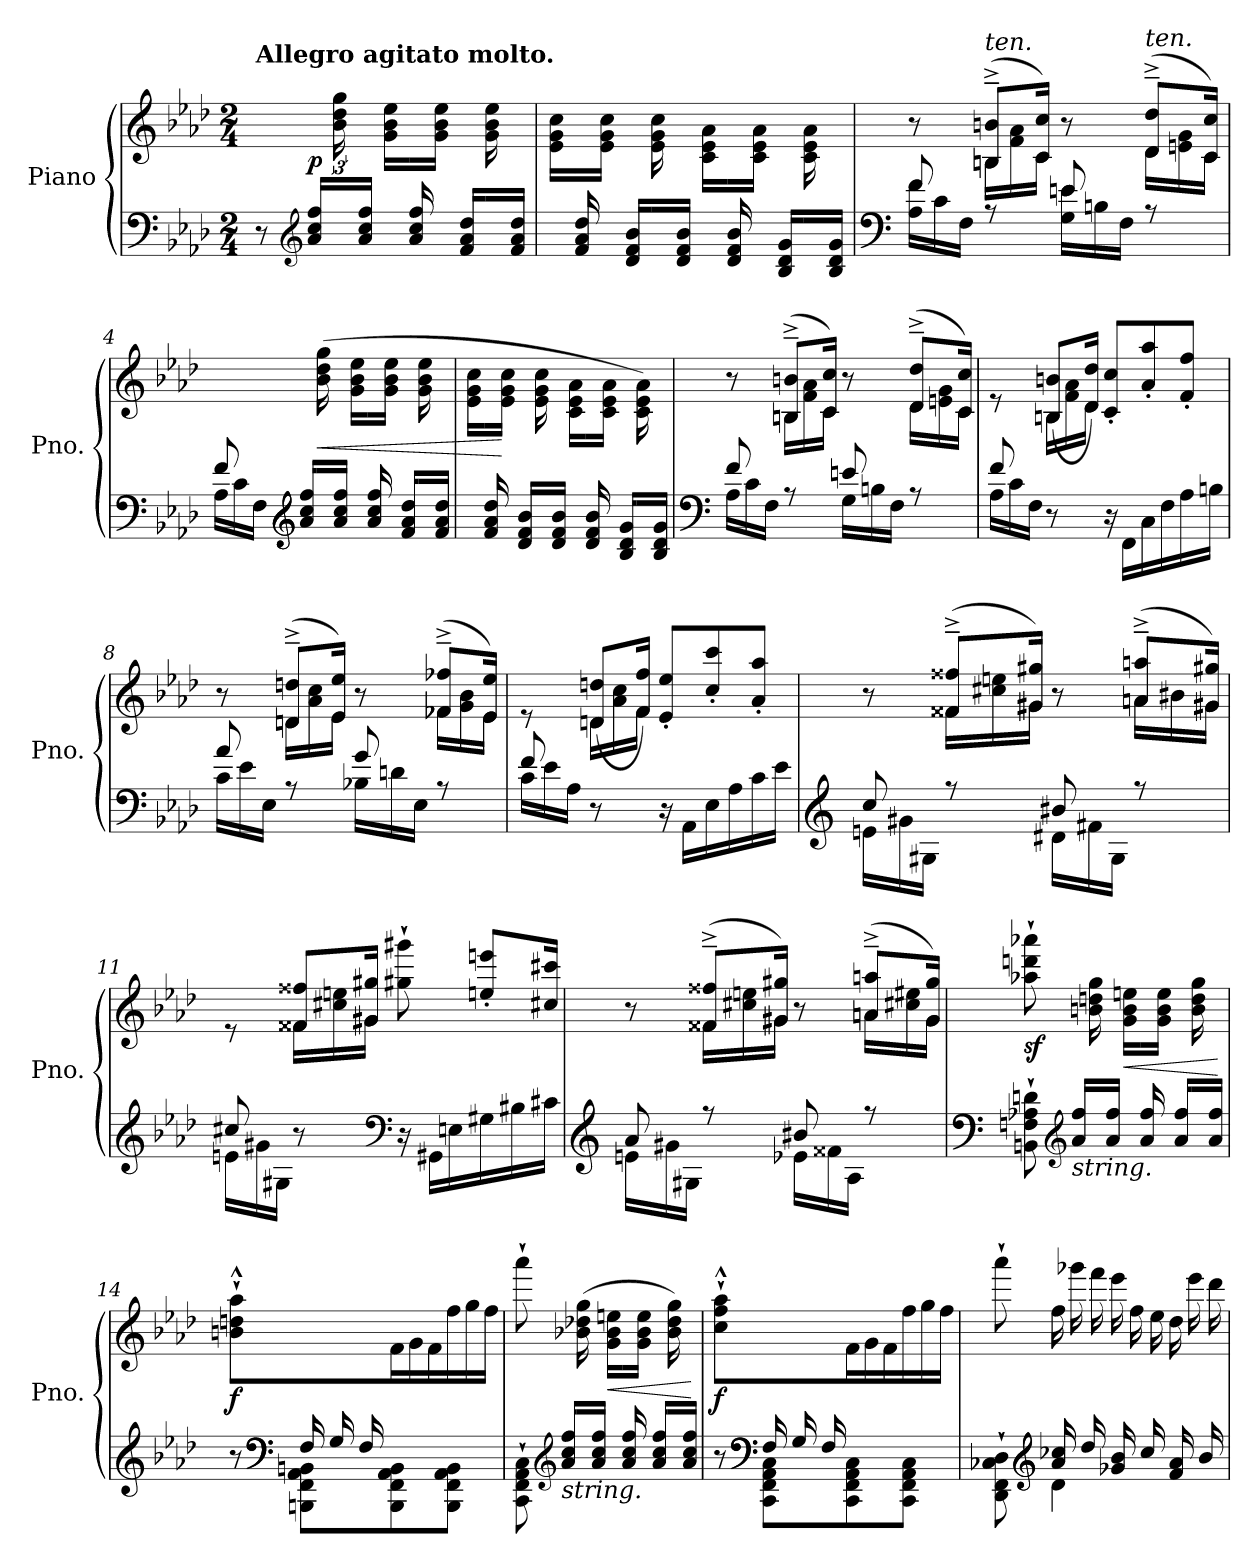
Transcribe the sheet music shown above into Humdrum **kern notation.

**kern	**kern	**dynam
*part1	*part1	*part1
*staff2	*staff1	*staff1/2
*I"Piano	*	*
*I'Pno.	*	*
*clefF4	*clefG2	*
*k[b-e-a-d-]	*k[b-e-a-d-]	*
*M2/4	*M2/4	*
=1	=1	=1
*	*^	*
!	!LO:TX:a:B:t=Allegro agitato molto.	!	!
8r	2ryy	6ryy	.
*clefG2	*	*	*
*Xtuplet	*	*	*
!	!	!	!LO:DY:a=2
24a-/ 24cc/ 24ff/LL	.	.	p
24ryy	.	24b-\ 24dd-\ 24gg\	.
24a-/ 24cc/ 24ff/JJ	.	24ryy	.
*	*	*Xtuplet	*
24ryy	.	24g\ 24b-\ 24ee-\LL	.
24a-/ 24cc/ 24ff/	.	24ryy	.
24ryy	.	24g\ 24b-\ 24ee-\JJ	.
24f/ 24a-/ 24dd-/LL	.	24ryy	.
24ryy	.	24g\ 24b-\ 24ee-\	.
24f/ 24a-/ 24dd-/JJ	.	24ryy	.
=2	=2	=2	=2
24ryy	2ryy	24e-\ 24g\ 24cc\LL	.
24f/ 24a-/ 24dd-/	.	24ryy	.
24ryy	.	24e-\ 24g\ 24cc\JJ	.
24d-/ 24f/ 24b-/LL	.	24ryy	.
24ryy	.	24e-\ 24g\ 24cc\	.
24d-/ 24f/ 24b-/JJ	.	24ryy	.
24ryy	.	24c\ 24e-\ 24a-\LL	.
24d-/ 24f/ 24b-/	.	24ryy	.
24ryy	.	24c\ 24e-\ 24a-\JJ	.
24B-/ 24d-/ 24g/LL	.	24ryy	.
24ryy	.	24c\ 24e-\ 24a-\	.
24B-/ 24d-/ 24g/JJ	.	24ryy	.
=3	=3	=3	=3
*clefF4	*	*	*
*^	*	*	*
24A-\ 24f\LL	8f/	8r	8ryy	.
24c\	.	.	.	.
24F\JJ	.	.	.	.
!	!	!LO:TX:a:i:t=ten.	!	!
8ryy	8rA	(>12Bn/^~ 12bn/^~L	24Bn\LL	.
.	.	.	24f\ 24a-\	.
.	.	24c/ 24cc/Jk)	24c\JJ	.
24G\ 24en\LL	8e/	8r	8ryy	.
24B\	.	.	.	.
24F\JJ	.	.	.	.
!	!	!LO:TX:a:i:t=ten.	!	!
8ryy	8rA	(>12d-/^~ 12dd-/^~L	24d-\LL	.
.	.	.	24en\ 24g\	.
.	.	24c/ 24cc/Jk)	24c\JJ	.
!!LO:LB:g=z	!!
=4	=4	=4	=4	=4
8f/	24A-\LL	8ryy	6ryy	.
.	24c\	.	.	.
.	24F\JJ	.	.	.
*clefG2	*	*	*	*
4.ryy	24a-/ 24cc/ 24ff/LL	4.ryy	.	.
!	!	!	!	!LO:HP:b
.	24ryy	.	(24b-\ 24dd-\ 24gg\	<
.	24a-/ 24cc/ 24ff/JJ	.	24ryy	.
.	24ryy	.	24g\ 24b-\ 24ee-\LL	.
.	24a-/ 24cc/ 24ff/	.	24ryy	.
.	24ryy	.	24g\ 24b-\ 24ee-\JJ	.
.	24f/ 24a-/ 24dd-/LL	.	24ryy	.
.	24ryy	.	24g\ 24b-\ 24ee-\	.
.	24f/ 24a-/ 24dd-/JJ	.	24ryy	.
*v	*v	*	*	*
=5	=5	=5	=5
24ryy	2ryy	24e-\ 24g\ 24cc\LL	.
24f/ 24a-/ 24dd-/	.	24ryy	.
24ryy	.	24e-\ 24g\ 24cc\JJ	[
24d-/ 24f/ 24b-/LL	.	24ryy	.
24ryy	.	24e-\ 24g\ 24cc\	.
24d-/ 24f/ 24b-/JJ	.	24ryy	.
24ryy	.	24c\ 24e-\ 24a-\LL	.
24d-/ 24f/ 24b-/	.	24ryy	.
24ryy	.	24c\ 24e-\ 24a-\JJ	.
24B-/ 24d-/ 24g/LL	.	24ryy	.
24ryy	.	24c\ 24e-\ 24a-\)	.
24B-/ 24d-/ 24g/JJ	.	24ryy	.
=6	=6	=6	=6
*clefF4	*	*	*
*^	*	*	*
24A-\LL	(>8f/	8r	8ryy	.
24c\	.	.	.	.
24F\JJ	.	.	.	.
8ryy	8rA	(>12Bn/^~ 12bn/^~L	24Bn\LL	.
.	.	.	24f\ 24a-\	.
.	.	24c/ 24cc/Jk)	24c\JJ	.
24G\LL	8en/	8r	8ryy	.
24B\	.	.	.	.
24F\JJ	.	.	.	.
8ryy	8rA	(>12d-/^~ 12dd-/^~L	24d-\LL	.
.	.	.	24en\ 24g\	.
.	.	24c/ 24cc/Jk)	24c\JJ	.
!!LO:LB:g=z	!!
=7	=7	=7	=7	=7
8f/	24A-\LL	8re	8ryy	.
.	24c\	.	.	.
.	24F\JJ	.	.	.
4.ryy	8r	24Bn\LL	(12B/ 12bn/L	.
.	.	24f\ 24a-\	.	.
.	.	24d-\JJ	24d-/ 24dd-/Jk)	.
.	24r	12c/' 12cc/'L	4ryy	.
.	24FF\LL	.	.	.
.	24C\	12a-/' 12aa-/'	.	.
.	24F\	.	.	.
.	24A-\	12f/' 12ff/'J)	.	.
.	24Bn\JJ	.	.	.
=8	=8	=8	=8	=8
24c\LL	(>8a-/	8r	8ryy	.
24e-\	.	.	.	.
24E-\JJ	.	.	.	.
8ryy	8rA	(>12dn/^~ 12ddn/^~L	24dn\LL	.
.	.	.	24a-\ 24cc\	.
.	.	24e-/ 24ee-/Jk)	24e-\JJ	.
24B-X\LL	8g/	8r	8ryy	.
24d\	.	.	.	.
24E-\JJ	.	.	.	.
8ryy	8rA	(>12f-X/^~ 12ff-X/^~L	24f-X\LL	.
.	.	.	24g\ 24b-\	.
.	.	24e-/ 24ee-/Jk)	24e-\JJ	.
=9	=9	=9	=9	=9
8f/	24c\LL	8re	8ryy	.
.	24e-\	.	.	.
.	24A-\JJ	.	.	.
4.ryy	8r	24dn\LL	(12d/ 12ddn/L	.
.	.	24a-\ 24cc\	.	.
.	.	24f\JJ	24f/ 24ff/Jk)	.
.	24r	12e-/' 12ee-/'L	4ryy	.
.	24AA-\LL	.	.	.
.	24E-\	12cc/' 12ccc/'	.	.
.	24A-\	.	.	.
.	24c\	12a-/' 12aa-/'J)	.	.
.	24e-\JJ	.	.	.
!!LO:LB:g=z	!!
=10	=10	=10	=10	=10
*clefG2	*	*	*	*
24en\LL	(>8cc/	8r	8ryy	.
24g#X\	.	.	.	.
24G#X\JJ	.	.	.	.
8ryy	8rff	(>12f##X/^~ 12ff##X/^~L	24f##X\LL	.
.	.	.	24cc#X\ 24een\	.
.	.	24g#X/ 24gg#X/Jk)	24g#\JJ	.
24d#X\LL	8b#X/	8r	8ryy	.
24f#X\	.	.	.	.
24G#\JJ	.	.	.	.
8ryy	8rff	(>12an/^~ 12aan/^~L	24an\LL	.
.	.	.	24b#\	.
.	.	24g#X/ 24gg#X/Jk)	24g#X\JJ	.
=11	=11	=11	=11	=11
8cc#X/	24en\LL	8re	8ryy	.
.	24g#X\	.	.	.
.	24G#X\JJ	.	.	.
4.ryy	8r	24f##X\LL	12f##/ 12ff##X/L	.
.	.	24cc#X\ 24een\	.	.
.	.	24g#X\JJ	24g#/ 24gg#X/Jk)	.
*clefF4	*	*	*	*
.	24r	8gg#X\` 8ggg#X\`	4ryy	.
.	24GG#X\LL	.	.	.
.	24En\	.	.	.
.	24G#X\	12een/' 12eeen/'L	.	.
.	24B#X\	.	.	.
.	24c#X\JJ	24cc#X/ 24ccc#X/Jk	.	.
=12	=12	=12	=12	=12
*clefG2	*	*	*	*
24en\LL	(>8a-/	8r	8ryy	.
24g#X\	.	.	.	.
24G#X\JJ	.	.	.	.
8ryy	8rff	(>12f##X/^~ 12ff##X/^~L	24f##X\LL	.
.	.	.	24cc#X\ 24een\	.
.	.	24g#X/ 24gg#X/Jk)	24g#\JJ	.
24e-X\LL	8b#X/	8r	8ryy	.
24f##\	.	.	.	.
24A-\JJ	.	.	.	.
8ryy	8rff	(>12an/^~ 12aan/^~L	24an\LL	.
.	.	.	24cc#X\ 24ee#X\	.
.	.	24g#/ 24gg#/Jk)	24g#\JJ	.
*v	*v	*	*	*
!!LO:LB:g=z	!!
=13	=13	=13	=13
*clefF4	*	*	*
!	!	!	!LO:DY:b
8BBn\` 8Fn\` 8A-X\` 8dn\`	8aa-X\` 8dddn\` 8aaa-X\`	6ryy	sf
*clefG2	*	*	*
!LO:TX:b:i:t=string.	!	!	!
24a-/ 24ff/LL	4.ryy	.	.
24ryy	.	24bn\ 24ddn\ 24gg\	.
24a-/ 24ff/JJ	.	24ryy	.
!	!	!	!LO:HP:b
24ryy	.	24g\ 24b\ 24een\LL	<
24a-/ 24ff/	.	24ryy	.
24ryy	.	24g\ 24b\ 24ee\JJ	.
24a-/ 24ff/LL	.	24ryy	.
24ryy	.	24b\ 24dd\ 24gg\)	.
24a-/ 24ff/JJ	.	24ryy	.
*	*v	*v	*
.	.	[
=14	=14	=14
*^	*	*
!	!	!	!LO:DY:b
8ryy	8r	8bn\`^^ 8ddn\`^^ 8aa-\`^^	f
*clefF4	*	*	*
24F/LL	8BBBn\ 8FF\ 8AA-\ 8BBn\L	8ryy	.
24G/	.	.	.
24F/	.	.	.
4ryy	8BBB\ 8FF\ 8AA-\ 8BB\	24f\	.
.	.	24g\	.
.	.	24f\	.
.	8BBB\ 8FF\ 8AA-\ 8BB\J	24ff\	.
.	.	24gg\	.
.	.	24ff\JJ	.
*v	*v	*	*
=15	=15	=15
*	*^	*
8CC\` 8FF\` 8AA-\` 8C\`	8aaa-`\	6ryy	.
*clefG2	*	*	*
!LO:TX:b:i:t=string.	!	!	!
24a-/ 24cc/ 24ff/LL	4.ryy	.	.
24ryy	.	(24b-X\ 24dd-X\ 24gg\	.
24a-/ 24cc/ 24ff/JJ	.	24ryy	.
!	!	!	!LO:HP:b
24ryy	.	24g\ 24b-\ 24een\LL	<
24a-/ 24cc/ 24ff/	.	24ryy	.
24ryy	.	24g\ 24b-\ 24ee\JJ	.
24a-/ 24cc/ 24ff/LL	.	24ryy	.
24ryy	.	24b-\ 24dd-\ 24gg\)	.
24a-/ 24cc/ 24ff/JJ	.	24ryy	.
*	*v	*v	*
.	.	[
!!LO:PB:g=z
=16	=16	=16
*^	*	*
!	!	!	!LO:DY:b
8ryy	8r	8cc\`^^ 8ff\`^^ 8aa-\`^^	f
*clefF4	*	*	*
24F/LL	8CC\ 8FF\ 8AA-\ 8C\L	8ryy	.
24G/	.	.	.
24F/	.	.	.
4ryy	8CC\ 8FF\ 8AA-\ 8C\	24f\	.
.	.	24g\	.
.	.	24f\	.
.	8CC\ 8FF\ 8AA-\ 8C\J	24ff\	.
.	.	24gg\	.
.	.	24ff\JJ	.
=17	=17	=17	=17
8DD-\` 8FF\` 8C-X\` 8D-\`	8ryy	8aaa-`\	.
*clefG2	*	*	*
16a-/ 16cc-X/LL	4d-\	24ff\LL	.
.	.	24ggg-X\	.
16dd-/	.	.	.
.	.	24fff\	.
16g-X/ 16b-/	.	24eee-\	.
.	.	24ff\	.
16cc-/	.	.	.
.	.	24ee-\	.
16f/ 16a-/	8ryy	24dd-\	.
.	.	24eee-\	.
16b-/	.	.	.
.	.	24ddd-\	.
*v	*v	*	*
=	=	=
*-	*-	*-
